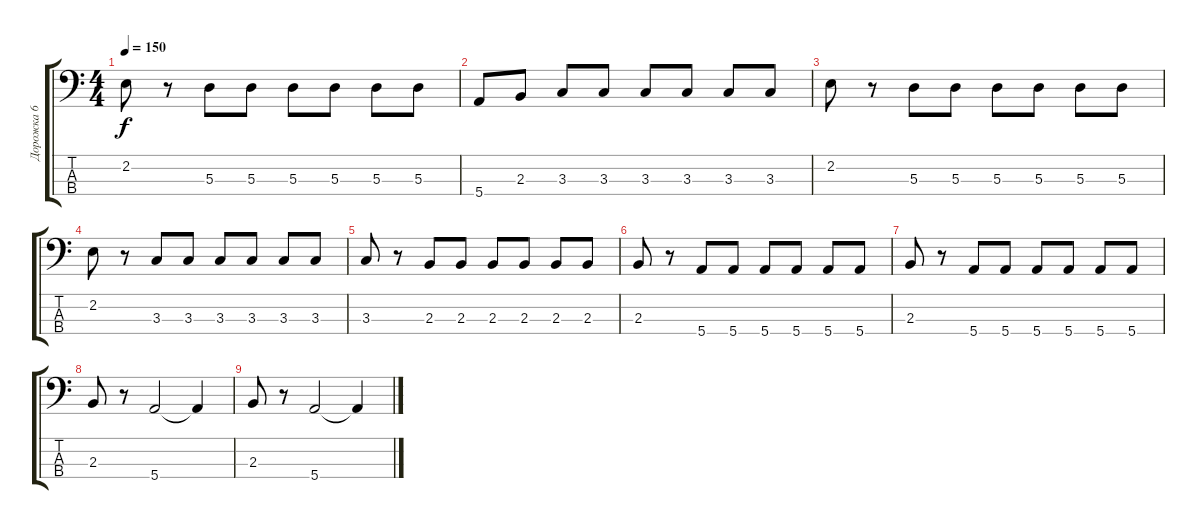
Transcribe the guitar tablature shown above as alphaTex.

\track ("Дорожка 6" "Дорожка 6") {instrument slapbass2}
\staff {score tabs}
\tuning (G2 D2 A1 E1) {hide}
\ts (4 4)
\tempo 150
\clef f4
\ks c
2.2.8{dy f} r.8 5.3.8 5.3.8 5.3.8 5.3.8 5.3.8 5.3.8 |
5.4.8 2.3.8 3.3.8 3.3.8 3.3.8 3.3.8 3.3.8 3.3.8 |
2.2.8 r.8 5.3.8 5.3.8 5.3.8 5.3.8 5.3.8 5.3.8 |
2.2.8 r.8 3.3.8 3.3.8 3.3.8 3.3.8 3.3.8 3.3.8 |
3.3.8 r.8 2.3.8 2.3.8 2.3.8 2.3.8 2.3.8 2.3.8 |
2.3.8 r.8 5.4.8 5.4.8 5.4.8 5.4.8 5.4.8 5.4.8 |
2.3.8 r.8 5.4.8 5.4.8 5.4.8 5.4.8 5.4.8 5.4.8 |
2.3.8 r.8 5.4.2 5.4{t}.4 |
2.3.8 r.8 5.4.2 5.4{t}.4
